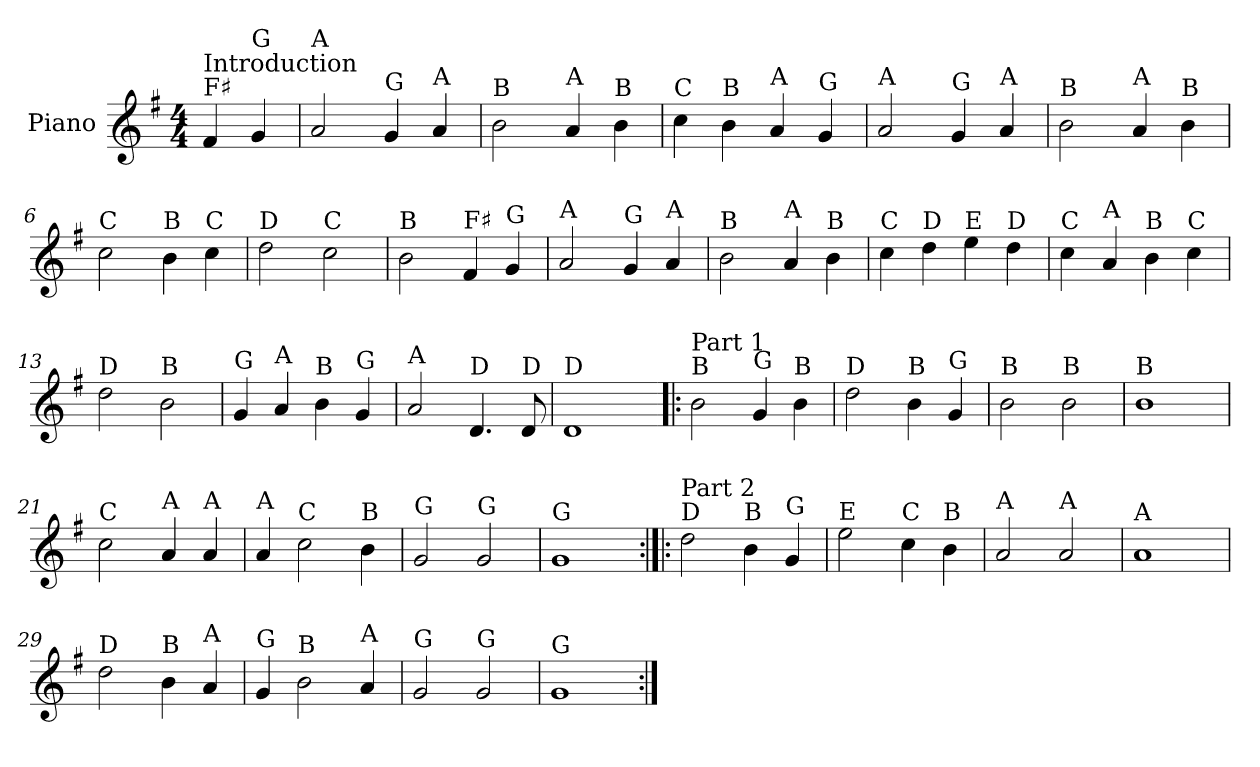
**kern
*part1
*staff1
*I"Piano
*I'Pno.
*clefG2
*k[f#]
*M4/4
=
!LO:TX:a:t=F♯
!LO:TX:a:t=Introduction
4f#/
!LO:TX:a:t=G
4g/
=1
!LO:TX:a:t=A
2a/
!LO:TX:a:t=G
4g/
!LO:TX:a:t=A
4a/
=2
!LO:TX:a:t=B
2b\
!LO:TX:a:t=A
4a/
!LO:TX:a:t=B
4b\
=3
!LO:TX:a:t=C
4cc\
!LO:TX:a:t=B
4b\
!LO:TX:a:t=A
4a/
!LO:TX:a:t=G
4g/
=4
!LO:TX:a:t=A
2a/
!LO:TX:a:t=G
4g/
!LO:TX:a:t=A
4a/
=5
!LO:TX:a:t=B
2b\
!LO:TX:a:t=A
4a/
!LO:TX:a:t=B
4b\
=6
!LO:TX:a:t=C
2cc\
!LO:TX:a:t=B
4b\
!LO:TX:a:t=C
4cc\
=7
!LO:TX:a:t=D
2dd\
!LO:TX:a:t=C
2cc\
!!LO:LB:g=z
=8
!LO:TX:a:t=B
2b\
!LO:TX:a:t=F♯
4f#/
!LO:TX:a:t=G
4g/
=9
!LO:TX:a:t=A
2a/
!LO:TX:a:t=G
4g/
!LO:TX:a:t=A
4a/
=10
!LO:TX:a:t=B
2b\
!LO:TX:a:t=A
4a/
!LO:TX:a:t=B
4b\
=11
!LO:TX:a:t=C
4cc\
!LO:TX:a:t=D
4dd\
!LO:TX:a:t=E
4ee\
!LO:TX:a:t=D
4dd\
=12
!LO:TX:a:t=C
4cc\
!LO:TX:a:t=A
4a/
!LO:TX:a:t=B
4b\
!LO:TX:a:t=C
4cc\
=13
!LO:TX:a:t=D
2dd\
!LO:TX:a:t=B
2b\
=14
!LO:TX:a:t=G
4g/
!LO:TX:a:t=A
4a/
!LO:TX:a:t=B
4b\
!LO:TX:a:t=G
4g/
=15
!LO:TX:a:t=A
2a/
!LO:TX:a:t=D
4.d/
!LO:TX:a:t=D
8d/
=16
!LO:TX:a:t=D
1d
!!LO:LB:g=z
=17!|:
!LO:TX:a:t=B
!LO:TX:a:t=Part 1
2b\
!LO:TX:a:t=G
4g/
!LO:TX:a:t=B
4b\
=18
!LO:TX:a:t=D
2dd\
!LO:TX:a:t=B
4b\
!LO:TX:a:t=G
4g/
=19
!LO:TX:a:t=B
2b\
!LO:TX:a:t=B
2b\
=20
!LO:TX:a:t=B
1b
=21
!LO:TX:a:t=C
2cc\
!LO:TX:a:t=A
4a/
!LO:TX:a:t=A
4a/
=22
!LO:TX:a:t=A
4a/
!LO:TX:a:t=C
2cc\
!LO:TX:a:t=B
4b\
=23
!LO:TX:a:t=G
2g/
!LO:TX:a:t=G
2g/
=24
!LO:TX:a:t=G
1g
!!LO:LB:g=z
=25:|!|:
!LO:TX:a:t=D
!LO:TX:a:t=Part 2
2dd\
!LO:TX:a:t=B
4b\
!LO:TX:a:t=G
4g/
=26
!LO:TX:a:t=E
2ee\
!LO:TX:a:t=C
4cc\
!LO:TX:a:t=B
4b\
=27
!LO:TX:a:t=A
2a/
!LO:TX:a:t=A
2a/
=28
!LO:TX:a:t=A
1a
=29
!LO:TX:a:t=D
2dd\
!LO:TX:a:t=B
4b\
!LO:TX:a:t=A
4a/
=30
!LO:TX:a:t=G
4g/
!LO:TX:a:t=B
2b\
!LO:TX:a:t=A
4a/
=31
!LO:TX:a:t=G
2g/
!LO:TX:a:t=G
2g/
=32
!LO:TX:a:t=G
1g
=:|!
*-
